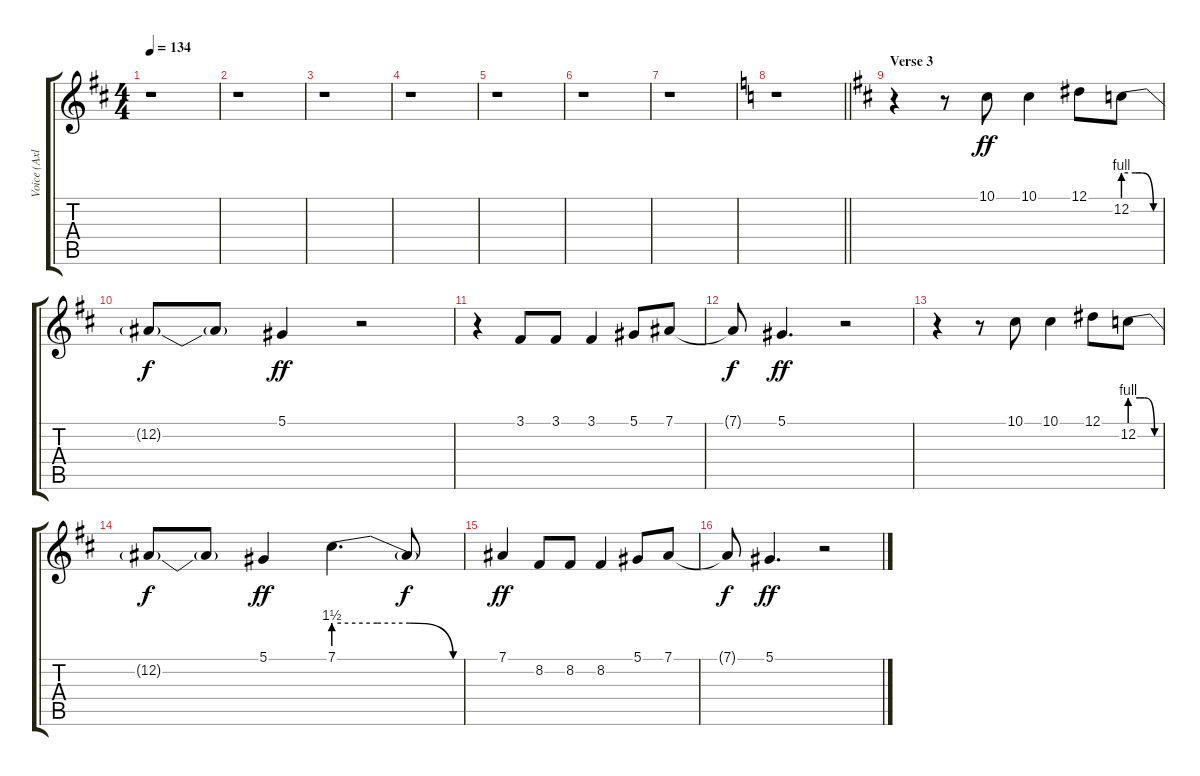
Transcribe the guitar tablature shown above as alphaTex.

\track ("Voice (Axl)" "Voice (Axl") {instrument lead2sawtooth}
\staff {score tabs}
\tuning (Eb4 Bb3 Gb3 Db3 Ab2 Eb2) {hide}
\ts (4 4)
\tempo 134
\clef g2
\ks d
r.1{dy f} |
r.1 |
r.1 |
r.1 |
r.1 |
r.1 |
r.1 |
\barLineRight lightlight
\ks c
r.1 |
\section ("" "Verse 3")
\ks d
r.4 r.8 10.1.8{dy ff} 10.1.4 12.1.8 12.2{be (custom 0 4 20 4 30 4 50 0 60 0)}.8 |
12.2{t}.8{dy f} 12.2{t}.8 5.1.4{dy ff} r.2 |
r.4 3.1.8 3.1.8 3.1.4 5.1.8 7.1.8 |
7.1{t}.8{dy f} 5.1.4{d dy ff} r.2 |
r.4 r.8 10.1.8 10.1.4 12.1.8 12.2{be (custom 0 4 20 4 30 4 50 0 60 0)}.8 |
12.2{t}.8{dy f} 12.2{t}.8 5.1.4{dy ff} 7.1{be (custom 0 6 20 6 35 6 55 0 60 0)}.4{d} 7.1{t}.8{dy f} |
7.1.4{dy ff} 8.2.8 8.2.8 8.2.4 5.1.8 7.1.8 |
7.1{t}.8{dy f} 5.1.4{d dy ff} r.2
